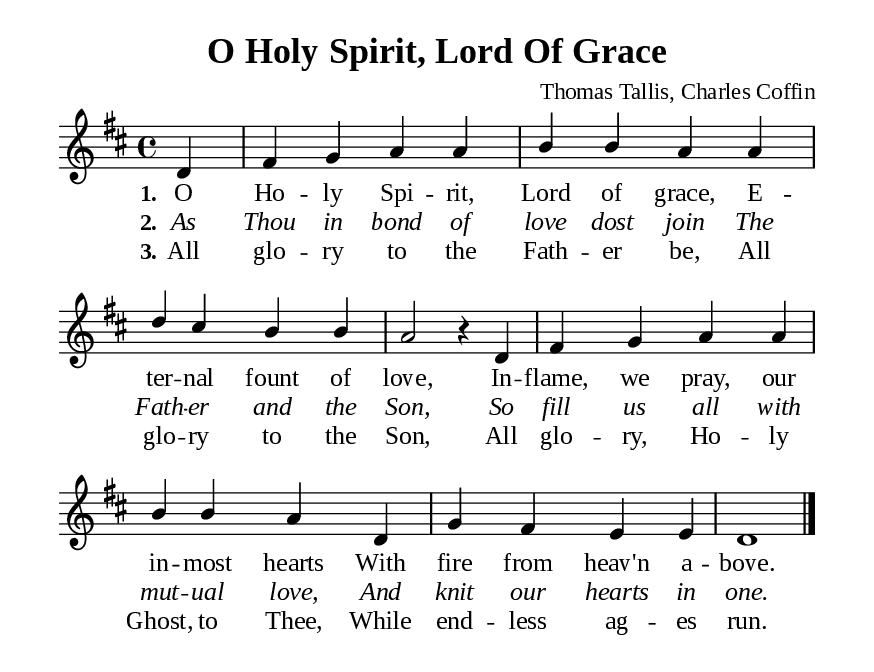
\version "2.18.2"

\header {
  title = "O Holy Spirit, Lord Of Grace"
  composer = "Thomas Tallis, Charles Coffin"
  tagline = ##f
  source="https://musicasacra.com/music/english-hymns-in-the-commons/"
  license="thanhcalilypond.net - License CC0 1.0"
}

global= {
  \key d \major
  \time 4/4
  \override Score.BarNumber.break-visibility = ##(#f #f #f)
  \override Lyrics.LyricSpace.minimum-distance = #3.0
}

\paper {
  #(set-paper-size "a5")
  top-margin = 10\mm
  bottom-margin = 10\mm
  left-margin = 10\mm
  right-margin = 10\mm
  indent = #0
  #(define fonts
	 (make-pango-font-tree "Liberation Serif"
	 		       "Liberation Serif"
			       "Liberation Serif"
			       (/ 20 20)))
  system-system-spacing = #'((basic-distance . 3) (padding . 3))
}

printItalic = \with {
  \override LyricText.font-shape = #'italic
}

% Verse music
musicVerseSoprano = \relative c' {
                    \partial 4 d4 |
  %{	01	%} fis g a a |
  %{	02	%} b b a a |
  %{	03	%} d cis b b |
  %{	04	%} a2 r4 d, |
  %{	05	%} fis g a a |
  %{	06	%} b b a d, |
  %{	07	%} g fis e e |
  %{	08	%} d1 \bar "|."
}

% Verse lyrics
verseOne = \lyricmode {
  \set stanza = #"1."
  O Ho -- ly Spi -- rit, Lord of grace,
  E -- ter -- nal fount of love,
  In -- flame, we pray, our in -- most hearts
  With fire from heav'n a -- bove.
}

verseTwo = \lyricmode {
  \set stanza = #"2."
  As Thou in bond of love dost join
  The Fath -- er and the Son,
  So fill us all with mut -- ual love,
  And knit our hearts in one.
}

verseThree = \lyricmode {
  \set stanza = #"3."
  All glo -- ry to the Fath -- er be,
  All glo -- ry to the Son,
  All glo -- ry, Ho -- ly Ghost, to Thee,
  While end -- less ag -- es run.
}

% Layout
\score {
    \new ChoirStaff <<
      \new Staff <<
        \clef "treble"
        \new Voice = "sopranos" { \global \stemUp \slurUp \musicVerseSoprano }
      >>
      \new Lyrics \lyricsto sopranos \verseOne
      \new Lyrics \printItalic \lyricsto sopranos \verseTwo
      \new Lyrics \lyricsto sopranos \verseThree
    >>
}
